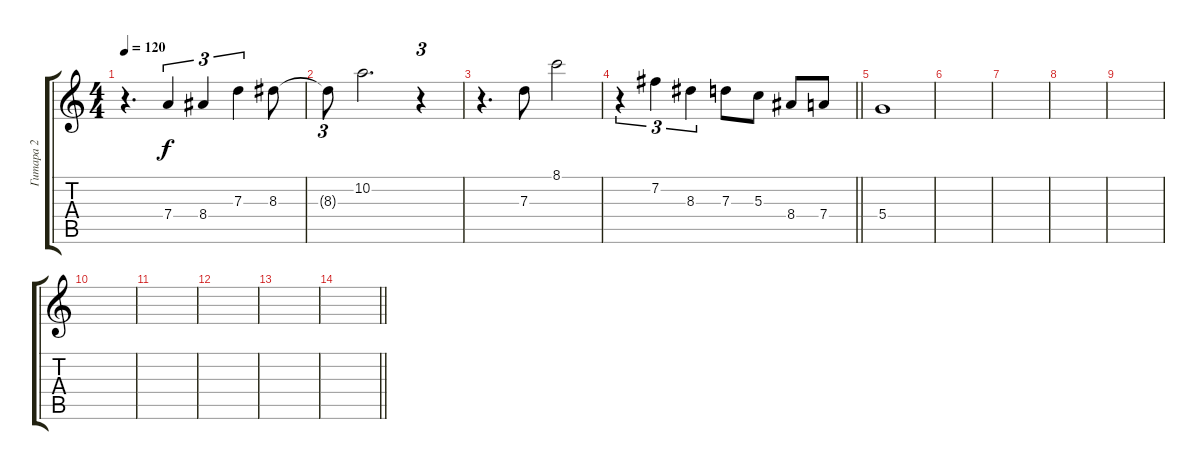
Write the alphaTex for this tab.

\track ("Гитара 2" "Гитара 2") {instrument acousticguitarnylon}
\staff {score tabs}
\tuning (E4 B3 G3 D3 A2 E2) {hide}
\ts (4 4)
\tempo 120
\clef g2
\ks c
r.4{d dy f} 7.4.4{tu (3 2)} 8.4.4{tu (3 2)} 7.3.4{tu (3 2)} 8.3.8 |
8.3{t}.8{tu (3 2)} 10.2.2{d} r.4{tu (3 2)} |
r.4{d} 7.3.8 8.1.2 |
\barLineRight lightlight
r.4{tu (3 2)} 7.2.4{tu (3 2)} 8.3.4{tu (3 2)} 7.3.8 5.3.8 8.4.8 7.4.8 |
5.4.1 |
|
|
|
|
|
|
|
|
\barLineRight lightlight
